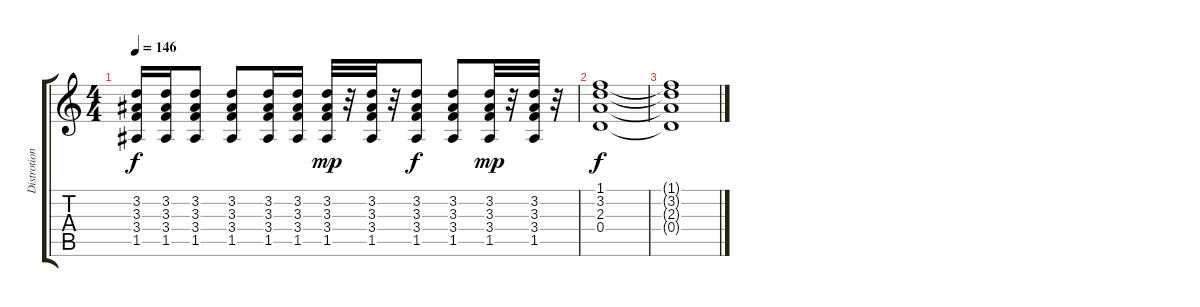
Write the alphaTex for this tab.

\track ("Distrotion Guitar" "Distrotion") {instrument distortionguitar}
\staff {score tabs}
\tuning (E4 B3 G3 D3 A2 E2) {hide}
\ts (4 4)
\tempo 146
\clef g2
\ks c
(3.2 3.3 3.4 1.5).16{dy f} (3.2 3.3 3.4 1.5).16 (3.2 3.3 3.4 1.5).8 (3.2 3.3 3.4 1.5).8 (3.2 3.3 3.4 1.5).16 (3.2 3.3 3.4 1.5).16 (3.2 3.3 3.4 1.5).32{dy mp} r.32 (3.2 3.3 3.4 1.5).32 r.32 (3.2 3.3 3.4 1.5).8{dy f} (3.2 3.3 3.4 1.5).8 (3.2 3.3 3.4 1.5).32{dy mp} r.32 (3.2 3.3 3.4 1.5).32 r.32 |
(1.1 3.2 2.3 0.4).1{dy f} |
(1.1{t} 3.2{t} 2.3{t} 0.4{t}).1
